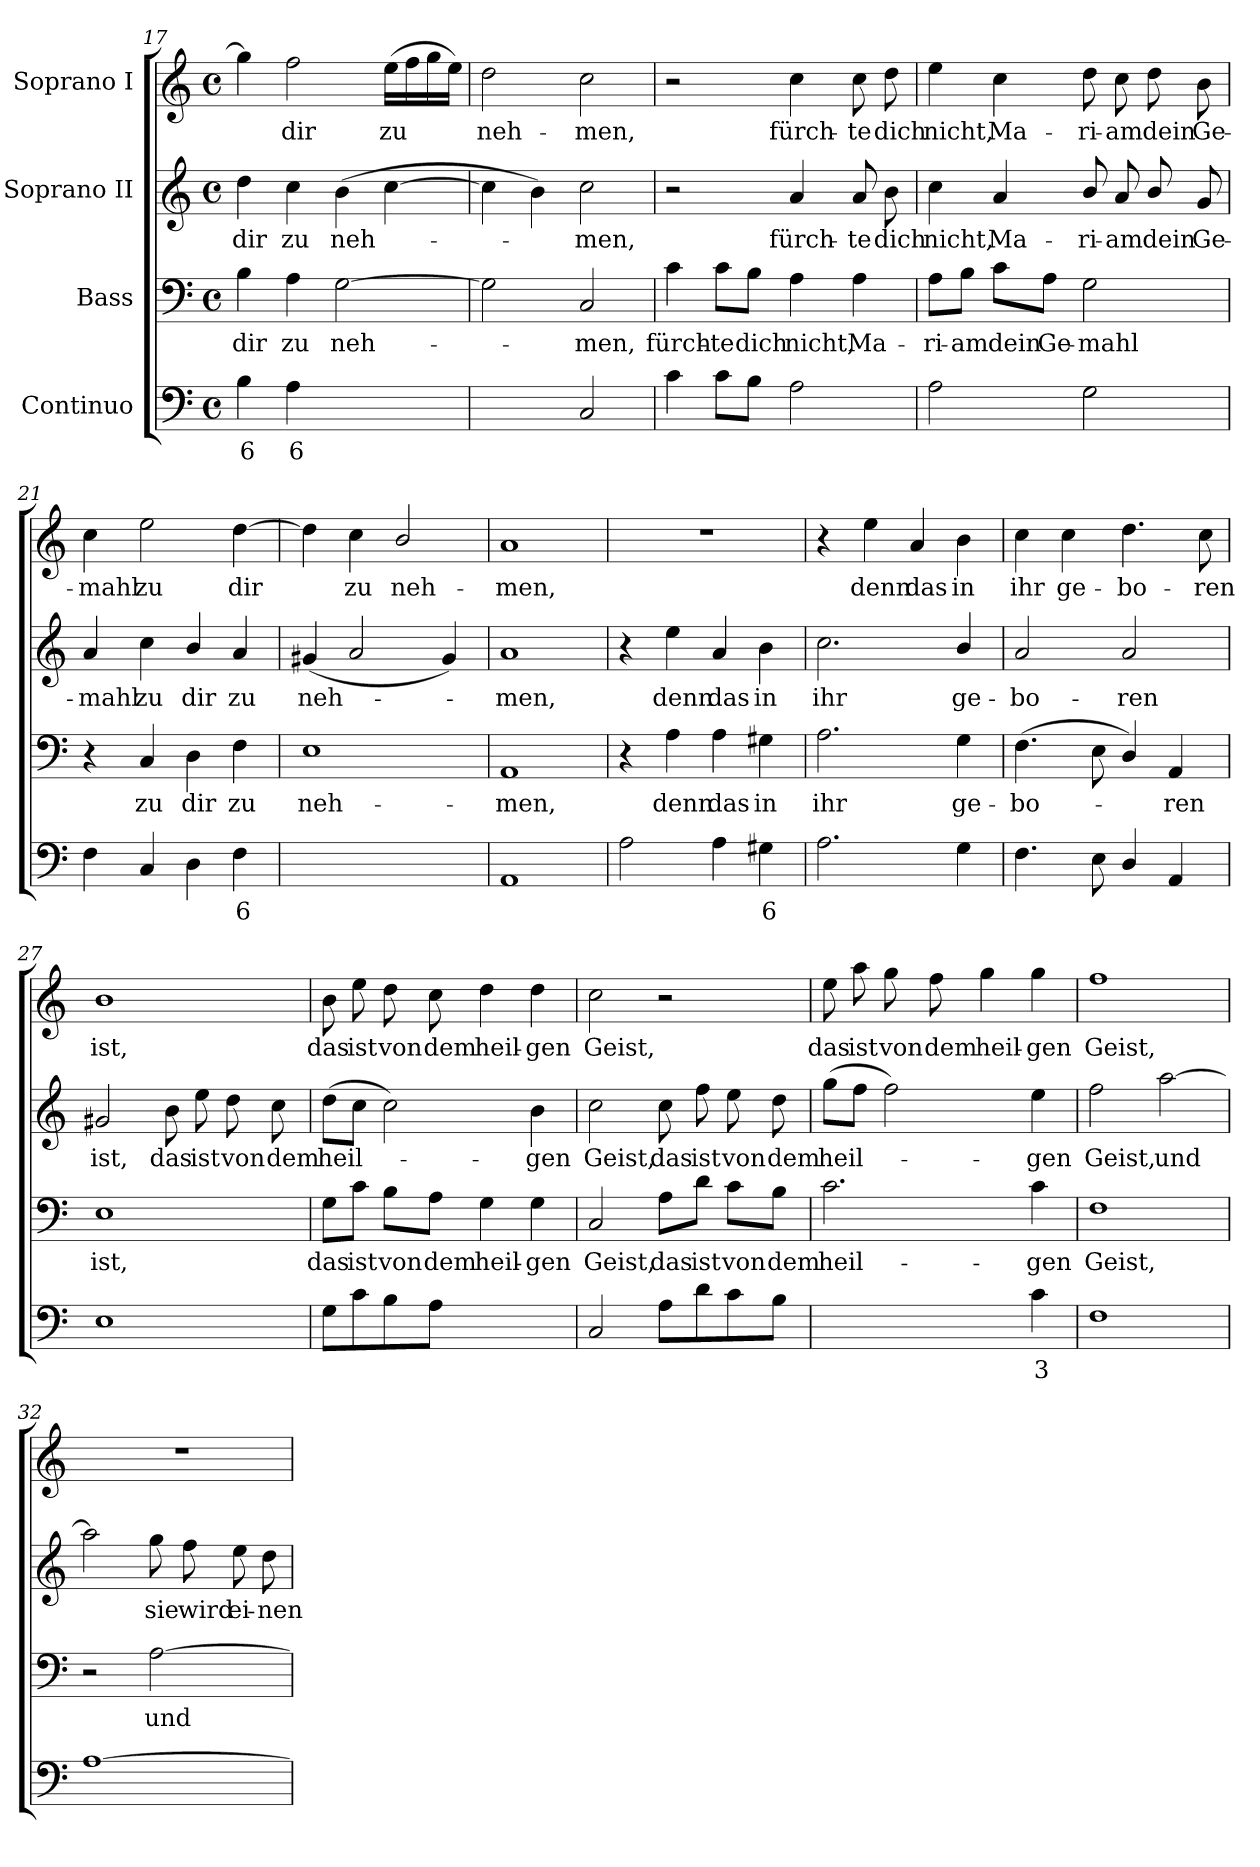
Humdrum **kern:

**kern	**text	**kern	**text	**kern	**text	**kern	**text
*part4	*part4	*part3	*part3	*part2	*part2	*part1	*part1
*staff4	*staff4	*staff3	*staff3	*staff2	*staff2	*staff1	*staff1
*I"Continuo	*	*I"Bass	*	*I"Soprano II	*	*I"Soprano I	*
*clefF4	*	*clefF4	*	*clefG2	*	*clefG2	*
*k[]	*	*k[]	*	*k[]	*	*k[]	*
*C:	*	*C:	*	*C:	*	*C:	*
*M4/4	*	*M4/4	*	*M4/4	*	*M4/4	*
*met(c)	*	*met(c)	*	*met(c)	*	*met(c)	*
=17	=17	=17	=17	=17	=17	=17	=17
!	!LO:LY:b	!	!LO:LY:b	!	!LO:LY:b	!	!
4B	6	4B	dir	4dd	dir	4gg]	.
!	!LO:LY:b	!	!LO:LY:b	!	!LO:LY:b	!	!LO:LY:b
4A	6	4A	zu	4cc	zu	2ff	dir
!	!LO:LY:b	!	!LO:LY:b	!	!LO:LY:b	!	!
(>[4Gyy	3	[2G	neh-	(>4b	neh-	.	.
!	!LO:LY:b	!	!	!	!	!	!LO:LY:b
4Gyy_	4	.	.	[4cc	.	(>16eeLL	zu
.	.	.	.	.	.	16ff	.
.	.	.	.	.	.	16gg	.
.	.	.	.	.	.	16eeJJ)	.
=18	=18	=18	=18	=18	=18	=18	=18
!	!	!	!	!	!	!	!LO:LY:b
4Gyy_)	.	2G]	.	4cc]	.	2dd	neh-
!	!LO:LY:b	!	!	!	!	!	!
4Gyy]	3	.	.	4b)	.	.	.
!	!	!	!LO:LY:b	!	!LO:LY:b	!	!LO:LY:b
2C	.	2C	men,	2cc	men,	2cc	-men,
=19	=19	=19	=19	=19	=19	=19	=19
!	!	!	!LO:LY:b	!	!	!	!
4c	.	4c	fürch-	2r	.	2r	.
!	!	!	!LO:LY:b	!	!	!	!
8cL	.	8c\L	-te	.	.	.	.
!	!	!	!LO:LY:b	!	!	!	!
8BJ	.	8B\J	dich	.	.	.	.
!	!	!	!LO:LY:b	!	!LO:LY:b	!	!LO:LY:b
2A	.	4A	nicht,	4a	fürch-	4cc	fürch-
!	!	!	!LO:LY:b	!	!LO:LY:b	!	!LO:LY:b
.	.	4A	Ma-	8a	-te	8cc	-te
!	!	!	!	!	!LO:LY:b	!	!LO:LY:b
.	.	.	.	8b	dich	8dd	dich
!!LO:LB:g=z
=20	=20	=20	=20	=20	=20	=20	=20
!	!	!	!LO:LY:b	!	!LO:LY:b	!	!LO:LY:b
2A	.	8A\L	-ri-	4cc	nicht,	4ee	nicht,
!	!	!	!LO:LY:b	!	!	!	!
.	.	8B\J	-am	.	.	.	.
!	!	!	!LO:LY:b	!	!LO:LY:b	!	!LO:LY:b
.	.	8c\L	dein	4a	Ma-	4cc	Ma-
!	!	!	!LO:LY:b	!	!	!	!
.	.	8A\J	Ge-	.	.	.	.
!	!	!	!LO:LY:b	!	!LO:LY:b	!	!LO:LY:b
2G	.	2G	-mahl	8b/	-ri-	8dd	-ri-
!	!	!	!	!	!LO:LY:b	!	!LO:LY:b
.	.	.	.	8a	-am	8cc	-am
!	!	!	!	!	!LO:LY:b	!	!LO:LY:b
.	.	.	.	8b/	dein	8dd	dein
!	!	!	!	!	!LO:LY:b	!	!LO:LY:b
.	.	.	.	8g	Ge-	8b	Ge-
=21	=21	=21	=21	=21	=21	=21	=21
!	!	!	!	!	!LO:LY:b	!	!LO:LY:b
4F	.	4r	.	4a	-mahl	4cc	-mahl
!	!	!	!LO:LY:b	!	!LO:LY:b	!	!LO:LY:b
4C	.	4C	zu	4cc	zu	2ee	zu
!	!	!	!LO:LY:b	!	!LO:LY:b	!	!
4D	.	4D	dir	4b/	dir	.	.
!	!LO:LY:b	!	!LO:LY:b	!	!LO:LY:b	!	!LO:LY:b
4F	6	4F	zu	4a	zu	[4dd	dir
=22	=22	=22	=22	=22	=22	=22	=22
!	!	!	!LO:LY:b	!	!LO:LY:b	!	!
[4Eyy	.	1E	neh-	(<4g#X	neh-	4dd]	.
!	!LO:LY:b	!	!	!	!	!	!LO:LY:b
2Eyy_	4	.	.	2a	.	4cc	zu
!	!	!	!	!	!	!	!LO:LY:b
.	.	.	.	.	.	2b/	neh-
4Eyy]	.	.	.	4g#)	.	.	.
=23	=23	=23	=23	=23	=23	=23	=23
!	!	!	!LO:LY:b	!	!LO:LY:b	!	!LO:LY:b
1AA	.	1AA	-men,	1a	men,	1a	-men,
=24	=24	=24	=24	=24	=24	=24	=24
2A	.	4r	.	4r	.	1r	.
!	!	!	!LO:LY:b	!	!LO:LY:b	!	!
.	.	4A	denn	4ee	denn	.	.
!	!	!	!LO:LY:b	!	!LO:LY:b	!	!
4A	.	4A	das	4a	das	.	.
!	!LO:LY:b	!	!LO:LY:b	!	!LO:LY:b	!	!
4G#X	6	4G#X	in	4b	in	.	.
=25	=25	=25	=25	=25	=25	=25	=25
!	!	!	!LO:LY:b	!	!LO:LY:b	!	!
2.A	.	2.A	ihr	2.cc	ihr	4r	.
!	!	!	!	!	!	!	!LO:LY:b
.	.	.	.	.	.	4ee	denn
!	!	!	!	!	!	!	!LO:LY:b
.	.	.	.	.	.	4a	das
!	!	!	!LO:LY:b	!	!LO:LY:b	!	!LO:LY:b
4G	.	4G	ge-	4b/	ge-	4b	in
!!LO:LB:g=z
=26	=26	=26	=26	=26	=26	=26	=26
!	!	!	!LO:LY:b	!	!LO:LY:b	!	!LO:LY:b
4.F	.	(>4.F	-bo-	2a	-bo-	4cc	ihr
!	!	!	!	!	!	!	!LO:LY:b
.	.	.	.	.	.	4cc	ge-
8E	.	8E	.	.	.	.	.
!	!	!	!	!	!LO:LY:b	!	!LO:LY:b
4D/	.	4D/)	.	2a	-ren	4.dd	-bo-
!	!	!	!LO:LY:b	!	!	!	!
4AA	.	4AA	ren	.	.	.	.
!	!	!	!	!	!	!	!LO:LY:b
.	.	.	.	.	.	8cc	-ren
=27	=27	=27	=27	=27	=27	=27	=27
!	!	!	!LO:LY:b	!	!LO:LY:b	!	!LO:LY:b
1E	.	1E	ist,	2g#X	ist,	1b	ist,
!	!	!	!	!	!LO:LY:b	!	!
.	.	.	.	8b	das	.	.
!	!	!	!	!	!LO:LY:b	!	!
.	.	.	.	8ee	ist	.	.
!	!	!	!	!	!LO:LY:b	!	!
.	.	.	.	8dd	von	.	.
!	!	!	!	!	!LO:LY:b	!	!
.	.	.	.	8cc	dem	.	.
=28	=28	=28	=28	=28	=28	=28	=28
!	!	!	!LO:LY:b	!	!LO:LY:b	!	!LO:LY:b
8GL	.	8G\L	das	(>8ddL	heil-	8b	das
!	!	!	!LO:LY:b	!	!	!	!LO:LY:b
8c	.	8c\J	ist	8ccJ	.	8ee	ist
!	!	!	!LO:LY:b	!	!	!	!LO:LY:b
8B	.	8B\L	von	2cc)	.	8dd	von
!	!	!	!LO:LY:b	!	!	!	!LO:LY:b
8AJ	.	8A\J	dem	.	.	8cc	dem
!	!LO:LY:b	!	!LO:LY:b	!	!	!	!LO:LY:b
[4Gyy	4	4G	heil-	.	.	4dd	heil-
!	!LO:LY:b	!	!LO:LY:b	!	!LO:LY:b	!	!LO:LY:b
4Gyy]	3	4G	-gen	4b	gen	4dd	-gen
=29	=29	=29	=29	=29	=29	=29	=29
!	!	!	!LO:LY:b	!	!LO:LY:b	!	!LO:LY:b
2C	.	2C	Geist,	2cc	Geist,	2cc	Geist,
!	!	!	!LO:LY:b	!	!LO:LY:b	!	!
8AL	.	8A\L	das	8cc	das	2r	.
!	!	!	!LO:LY:b	!	!LO:LY:b	!	!
8d	.	8d\J	ist	8ff	ist	.	.
!	!	!	!LO:LY:b	!	!LO:LY:b	!	!
8c	.	8c\L	von	8ee	von	.	.
!	!	!	!LO:LY:b	!	!LO:LY:b	!	!
8BJ	.	8B\J	dem	8dd	dem	.	.
!!LO:LB:g=z
=30	=30	=30	=30	=30	=30	=30	=30
!	!LO:LY:b	!	!LO:LY:b	!	!LO:LY:b	!	!LO:LY:b
[4cyy	3	2.c	heil-	(>8ggL	heil-	8ee	das
!	!	!	!	!	!	!	!LO:LY:b
.	.	.	.	8ffJ	.	8aa	ist
!	!LO:LY:b	!	!	!	!	!	!LO:LY:b
4cyy_	4	.	.	2ff)	.	8gg	von
!	!	!	!	!	!	!	!LO:LY:b
.	.	.	.	.	.	8ff	dem
!	!LO:LY:b	!	!	!	!	!	!LO:LY:b
4cyy]	4	.	.	.	.	4gg	heil-
!	!LO:LY:b	!	!LO:LY:b	!	!LO:LY:b	!	!LO:LY:b
4c	3	4c	-gen	4ee	gen	4gg	-gen
=31	=31	=31	=31	=31	=31	=31	=31
!	!	!	!LO:LY:b	!	!LO:LY:b	!	!LO:LY:b
1F	.	1F	Geist,	2ff	Geist,	1ff	Geist,
!	!	!	!	!	!LO:LY:b	!	!
.	.	.	.	[2aa	und	.	.
=32	=32	=32	=32	=32	=32	=32	=32
[1A	.	2r	.	2aa]	.	1r	.
!	!	!	!LO:LY:b	!	!LO:LY:b	!	!
.	.	[2A	und	8gg	sie	.	.
!	!	!	!	!	!LO:LY:b	!	!
.	.	.	.	8ff	wird	.	.
!	!	!	!	!	!LO:LY:b	!	!
.	.	.	.	8ee	ei-	.	.
!	!	!	!	!	!LO:LY:b	!	!
.	.	.	.	8dd	-nen	.	.
=	=	=	=	=	=	=	=
*-	*-	*-	*-	*-	*-	*-	*-
